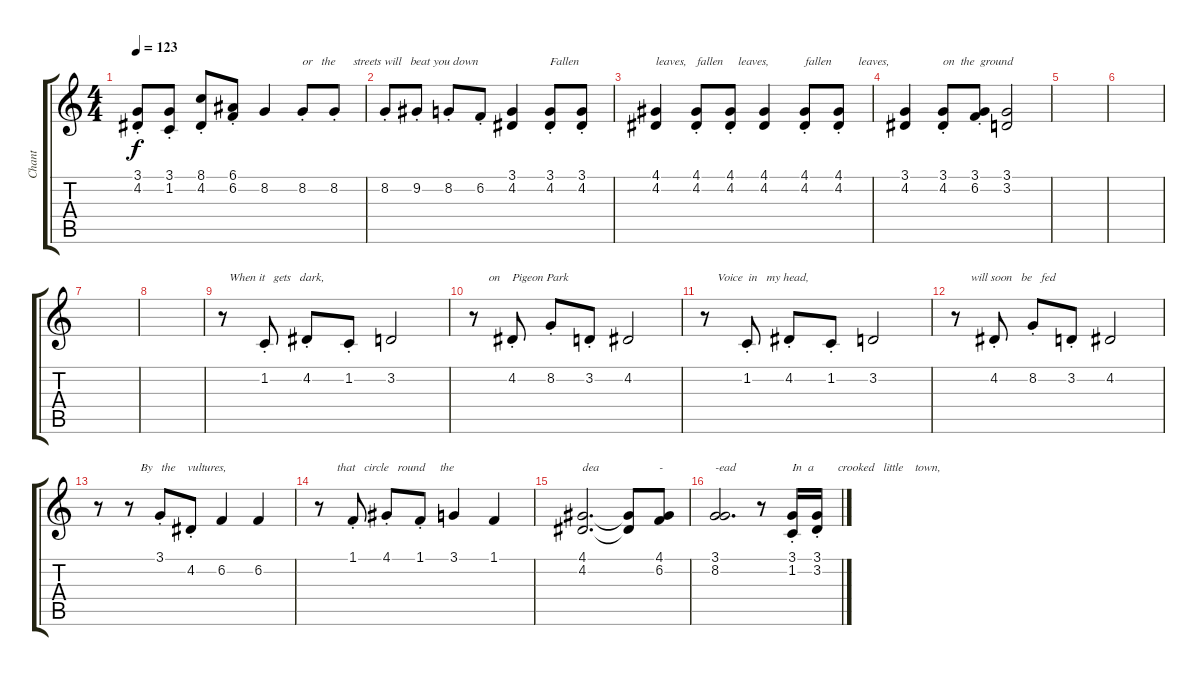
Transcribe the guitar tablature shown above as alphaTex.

\track ("Chant" "Chant") {instrument violin}
\staff {score tabs}
\tuning (E4 B3 G3 D3 A2 E2) {hide}
\ts (4 4)
\tempo 123
\clef g2
\ks c
(3.1{st} 4.2{st}).8{dy f} (3.1{st} 1.2{st}).8 (8.1{st} 4.2{st}).8 (6.1{st} 6.2{st}).8 8.2.4 8.2{st}.8{txt "or   the      streets will   beat you down"} 8.2{st}.8 |
8.2{st}.8 9.2{st}.8 8.2{st}.8 6.2{st}.8 (3.1 4.2).4 (3.1{st} 4.2{st}).8{txt "Fallen"} (3.1{st} 4.2{st}).8 |
(4.1 4.2).4{txt "leaves,"} (4.1{st} 4.2{st}).8{txt "fallen     leaves,"} (4.1{st} 4.2{st}).8 (4.1 4.2).4 (4.1{st} 4.2{st}).8{txt "fallen         leaves,"} (4.1{st} 4.2{st}).8 |
(3.1 4.2).4 (3.1{st} 4.2{st}).8{txt "on  the  ground"} (3.1{st} 6.2{st}).8 (3.1 3.2).2 |
|
|
|
|
r.8{txt "  When it   gets   dark,"} 1.2{st}.8 4.2{st}.8 1.2{st}.8 3.2.2 |
r.8{txt "     on    Pigeon Park"} 4.2{st}.8 8.2{st}.8 3.2{st}.8 4.2.2 |
r.8{txt "    Voice  in   my head,"} 1.2{st}.8 4.2{st}.8 1.2{st}.8 3.2.2 |
r.8{txt "     will soon   be   fed"} 4.2{st}.8 8.2{st}.8 3.2{st}.8 4.2.2 |
r.8{txt "              By   the    vultures,  "} r.8 3.1{st}.8 4.2{st}.8 6.2.4 6.2.4 |
r.8{txt "      that   circle   round     the"} 1.1{st}.8 4.1{st}.8 1.1{st}.8 3.1.4 1.1.4 |
(4.1 4.2).2{d txt "dea"} (4.1{t} 4.2{t}).8 (4.1 6.2).8{txt "-"} |
(3.1 8.2).2{d txt "-ead"} r.8 (3.1{st} 1.2{st}).16{txt "In  a        crooked   little    town,"} (3.1{st} 3.2{st}).16
